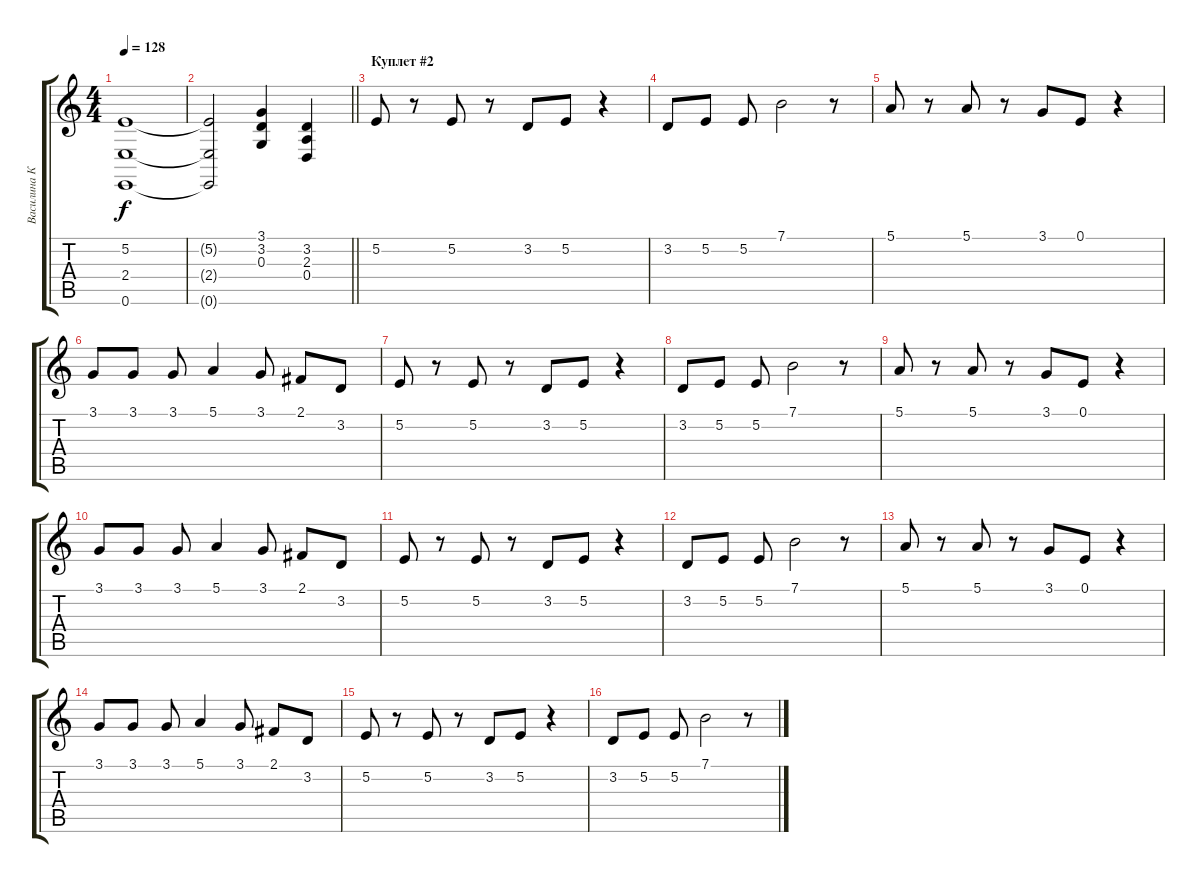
\track ("Василина Кичигина" "Василина К") {instrument stringensemble1}
\staff {score tabs}
\tuning (E4 B3 G3 D3 A2 E2) {hide}
\ts (4 4)
\tempo 128
\clef g2
\ks c
(5.2 2.4 0.6).1{dy f} |
\barLineRight lightlight
(5.2{t} 2.4{t} 0.6{t}).2 (3.1 3.2 0.3).4 (3.2 2.3 0.4).4 |
\section ("" "Куплет #2")
5.2.8 r.8 5.2.8 r.8 3.2.8 5.2.8 r.4 |
3.2.8 5.2.8 5.2.8 7.1.2 r.8 |
5.1.8 r.8 5.1.8 r.8 3.1.8 0.1.8 r.4 |
3.1.8 3.1.8 3.1.8 5.1.4 3.1.8 2.1.8 3.2.8 |
5.2.8 r.8 5.2.8 r.8 3.2.8 5.2.8 r.4 |
3.2.8 5.2.8 5.2.8 7.1.2 r.8 |
5.1.8 r.8 5.1.8 r.8 3.1.8 0.1.8 r.4 |
3.1.8 3.1.8 3.1.8 5.1.4 3.1.8 2.1.8 3.2.8 |
5.2.8 r.8 5.2.8 r.8 3.2.8 5.2.8 r.4 |
3.2.8 5.2.8 5.2.8 7.1.2 r.8 |
5.1.8 r.8 5.1.8 r.8 3.1.8 0.1.8 r.4 |
3.1.8 3.1.8 3.1.8 5.1.4 3.1.8 2.1.8 3.2.8 |
5.2.8 r.8 5.2.8 r.8 3.2.8 5.2.8 r.4 |
3.2.8 5.2.8 5.2.8 7.1.2 r.8
